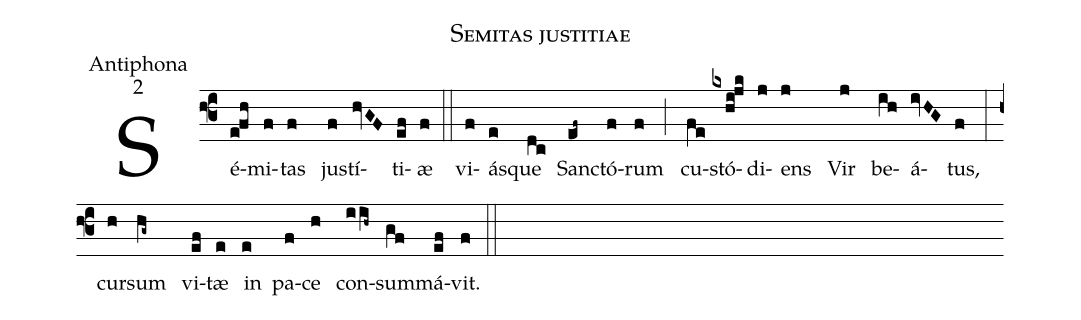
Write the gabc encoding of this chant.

name:Semitas justitiae;
office-part:Antiphona;
mode:2;
%%
(f3) Sé(efh)mi(f)tas (f) jus(f)tí(hvGF)ti(ef)æ (f) (::) vi(f)ás(e)que (dc) San(ef~)ctó(f)rum (f) (;) cu(fe)stó(kxhi!jk)di(j)ens (j) Vir (j) be(ih)á(ivHG)tus, (f) (:)
cur(h)sum (hg~) vi(ef)tæ(e) in(e) pa(f)ce (h) con(iih~)sum(gf)má(ef)vit. (f) (::)
